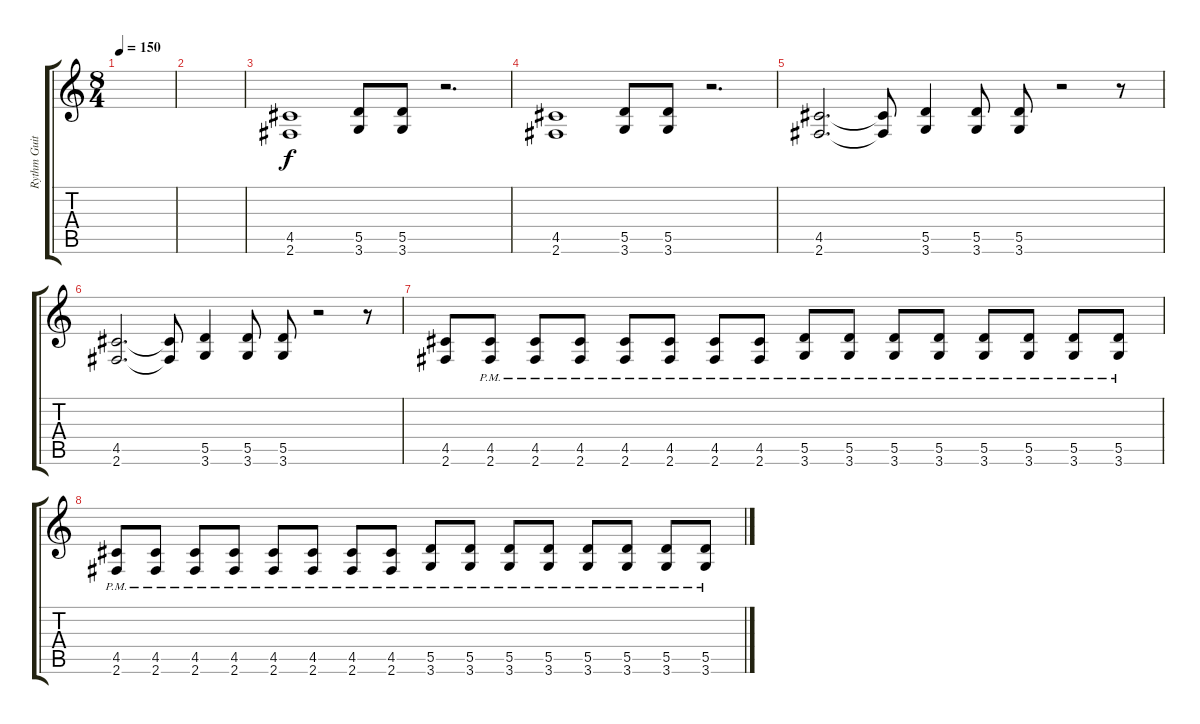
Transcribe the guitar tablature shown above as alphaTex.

\track ("Rythm Guitar" "Rythm Guit") {instrument distortionguitar}
\staff {score tabs}
\tuning (E4 B3 G3 D3 A2 E2) {hide}
\ts (8 4)
\tempo 150
\clef g2
\ks c
|
|
(4.5 2.6).1 (5.5 3.6).8 (5.5 3.6).8 r.2{d} |
(4.5 2.6).1 (5.5 3.6).8 (5.5 3.6).8 r.2{d} |
(4.5 2.6).2{d} (4.5{t} 2.6{t}).8 (5.5 3.6).4 (5.5 3.6).8 (5.5 3.6).8 r.2 r.8 |
(4.5 2.6).2{d} (4.5{t} 2.6{t}).8 (5.5 3.6).4 (5.5 3.6).8 (5.5 3.6).8 r.2 r.8 |
(4.5 2.6).8 (4.5{pm} 2.6{pm}).8 (4.5{pm} 2.6{pm}).8 (4.5{pm} 2.6{pm}).8 (4.5{pm} 2.6{pm}).8 (4.5{pm} 2.6{pm}).8 (4.5{pm} 2.6{pm}).8 (4.5{pm} 2.6{pm}).8 (5.5{pm} 3.6{pm}).8 (5.5{pm} 3.6{pm}).8 (5.5{pm} 3.6{pm}).8 (5.5{pm} 3.6{pm}).8 (5.5{pm} 3.6{pm}).8 (5.5{pm} 3.6{pm}).8 (5.5{pm} 3.6{pm}).8 (5.5{pm} 3.6{pm}).8 |
(4.5{pm} 2.6{pm}).8 (4.5{pm} 2.6{pm}).8 (4.5{pm} 2.6{pm}).8 (4.5{pm} 2.6{pm}).8 (4.5{pm} 2.6{pm}).8 (4.5{pm} 2.6{pm}).8 (4.5{pm} 2.6{pm}).8 (4.5{pm} 2.6{pm}).8 (5.5{pm} 3.6{pm}).8 (5.5{pm} 3.6{pm}).8 (5.5{pm} 3.6{pm}).8 (5.5{pm} 3.6{pm}).8 (5.5{pm} 3.6{pm}).8 (5.5{pm} 3.6{pm}).8 (5.5{pm} 3.6{pm}).8 (5.5{pm} 3.6{pm}).8
